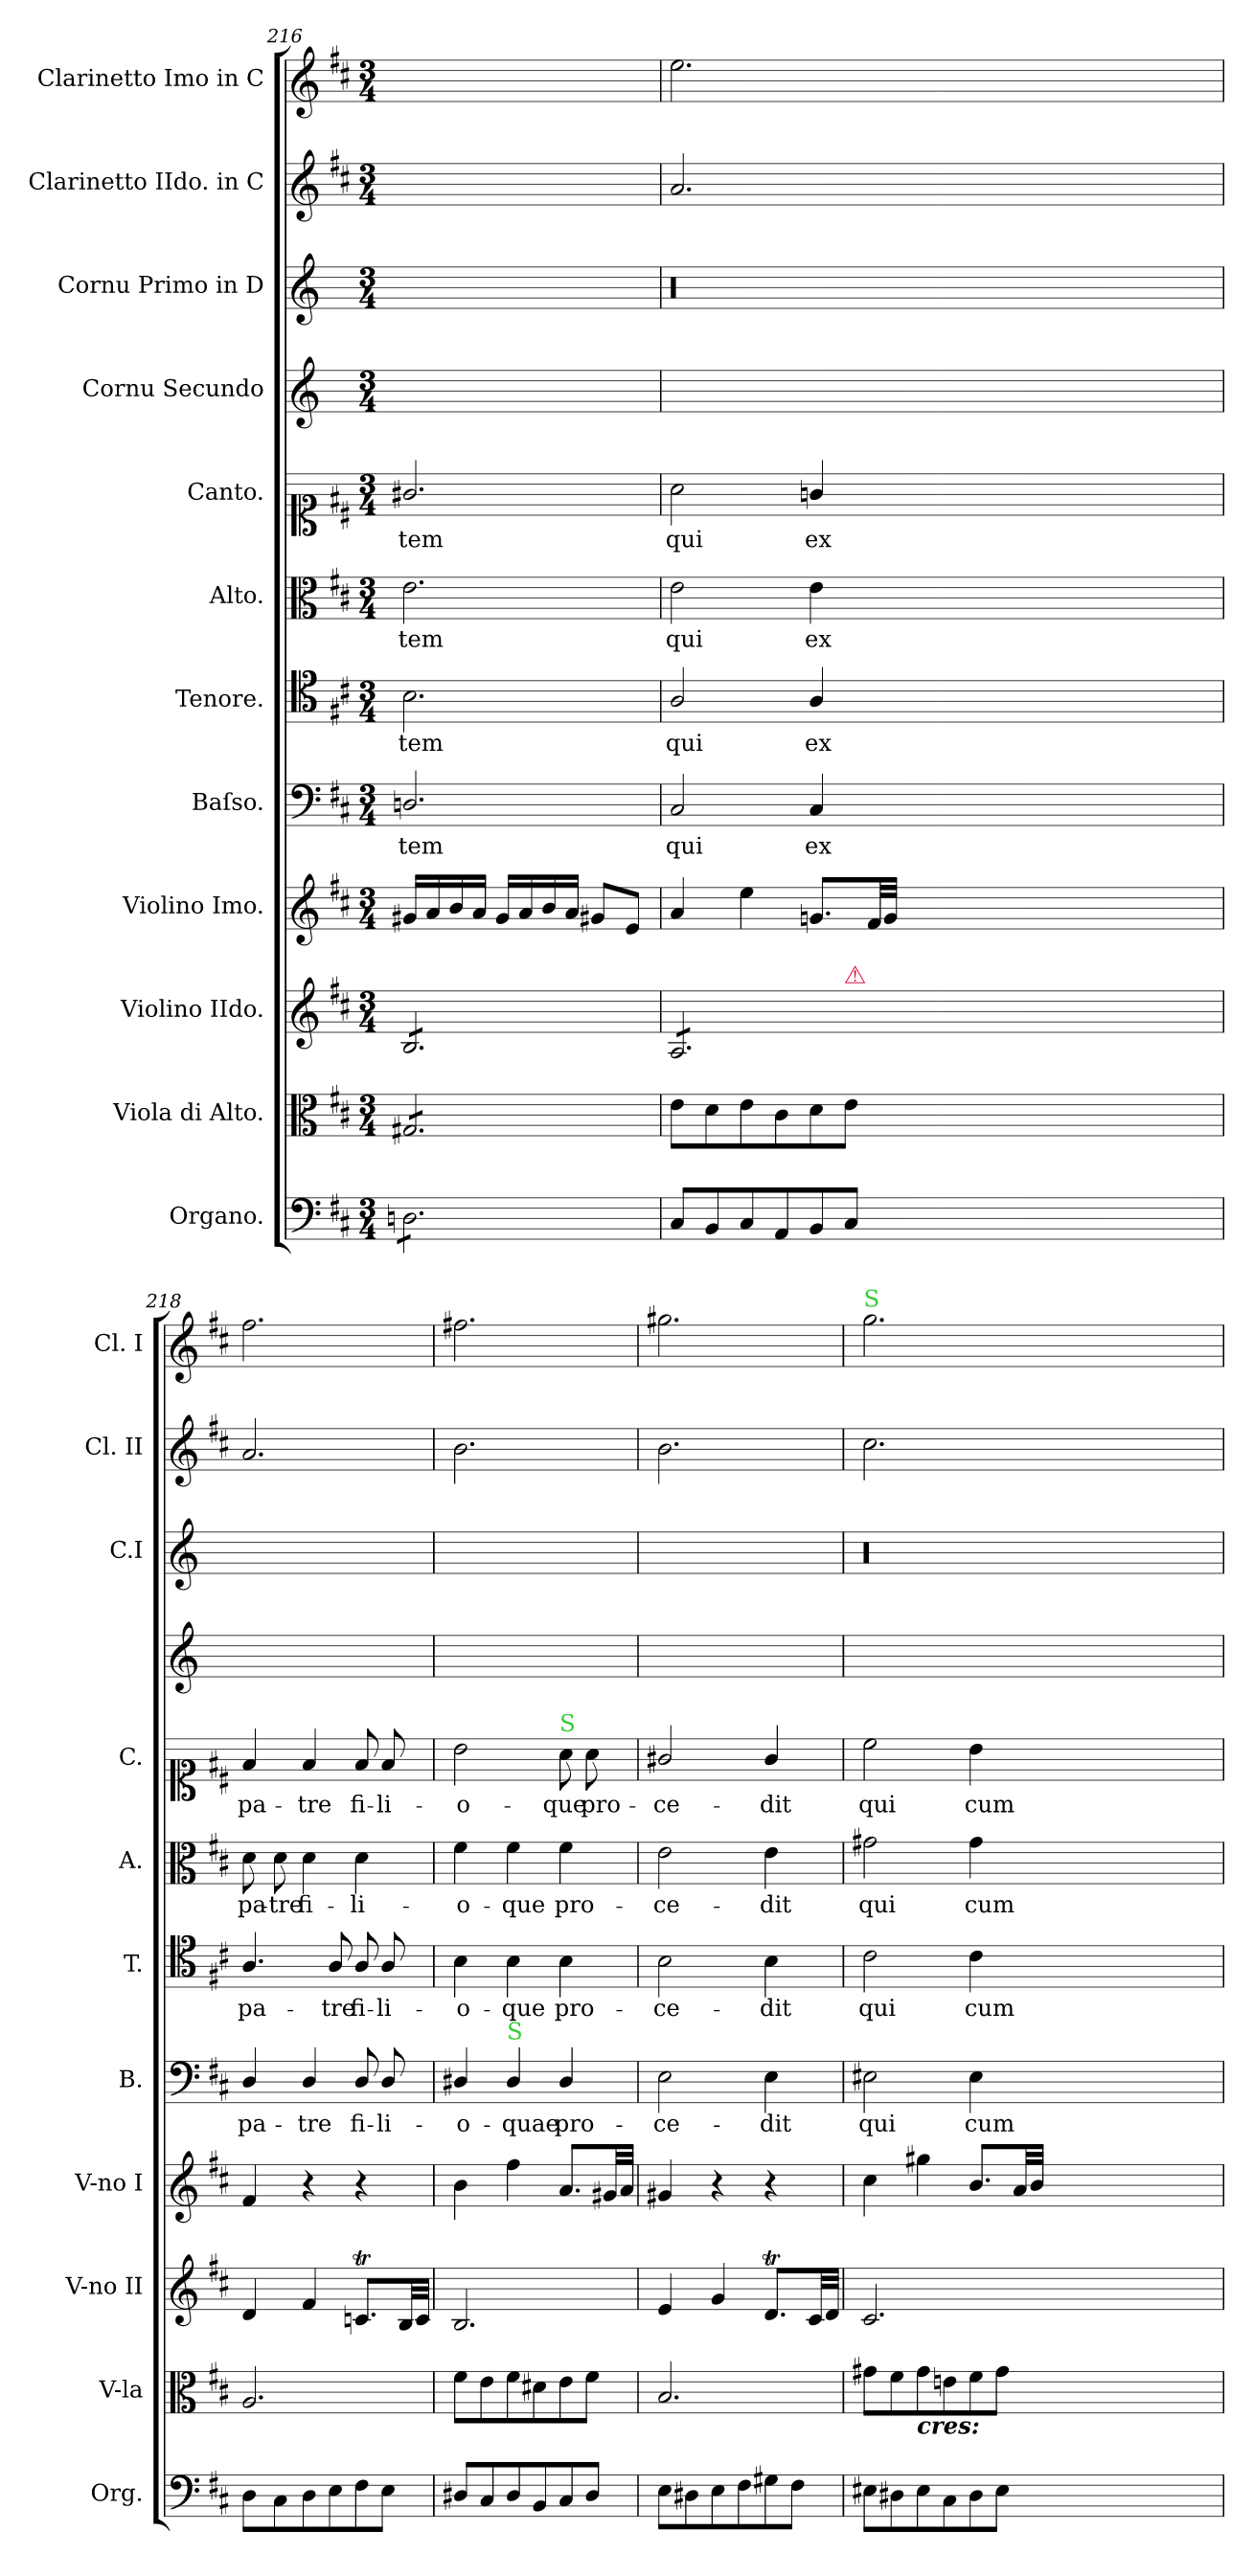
**kern	**kern	**kern	**kern	**kern	**text	**kern	**text	**kern	**text	**kern	**text	**kern	**kern	**kern	**kern
*part12	*part11	*part10	*part9	*part8	*part8	*part7	*part7	*part6	*part6	*part5	*part5	*part4	*part3	*part2	*part1
*staff12	*staff11	*staff10	*staff9	*staff8	*staff8	*staff7	*staff7	*staff6	*staff6	*staff5	*staff5	*staff4	*staff3	*staff2	*staff1
*I"Organo.	*I"Viola di Alto.	*I"Violino IIdo.	*I"Violino Imo.	*I"Baſso.	*	*I"Tenore.	*	*I"Alto.	*	*I"Canto.	*	*I"Cornu Secundo	*I"Cornu Primo in D	*I"Clarinetto IIdo. in C	*I"Clarinetto Imo in C
*I'Org.	*I'V-la	*I'V-no II	*I'V-no I	*I'B.	*	*I'T.	*	*I'A.	*	*I'C.	*	*	*I'C.I	*I'Cl. II	*I'Cl. I
*clefF4	*clefC3	*clefG2	*clefG2	*clefF4	*	*clefC4	*	*clefC3	*	*clefC1	*	*clefG2	*clefG2	*clefG2	*clefG2
*	*	*	*	*	*	*	*	*	*	*	*	*ITrd6c10	*ITrd6c10	*	*
*k[f#c#]	*k[f#c#]	*k[f#c#]	*k[f#c#]	*k[f#c#]	*	*k[f#c#]	*	*k[f#c#]	*	*k[f#c#]	*	*k[f#c#]	*k[f#c#]	*k[f#c#]	*k[f#c#]
*M3/4	*M3/4	*M3/4	*M3/4	*M3/4	*	*M3/4	*	*M3/4	*	*M3/4	*	*M3/4	*M3/4	*M3/4	*M3/4
=216	=216	=216	=216	=216	=216	=216	=216	=216	=216	=216	=216	=216	=216	=216	=216
*tremolo	*	*	*	*	*	*	*	*	*	*	*	*	*	*	*
*	*tremolo	*	*	*	*	*	*	*	*	*	*	*	*	*	*
*	*	*tremolo	*	*	*	*	*	*	*	*	*	*	*	*	*
8Dn\L	8G#X/L	8B/L	16g#X/LL	2.Dn/	-tem	2.B\	-tem	2.e\	-tem	2.g#X/	-tem	2.ryy	2.ryy	2.ryy	2.ryy
.	.	.	16a/	.	.	.	.	.	.	.	.	.	.	.	.
8Dn\	8G#X/	8B/	16b/	.	.	.	.	.	.	.	.	.	.	.	.
.	.	.	16a/JJ	.	.	.	.	.	.	.	.	.	.	.	.
8Dn\	8G#X/	8B/	16g#/LL	.	.	.	.	.	.	.	.	.	.	.	.
.	.	.	16a/	.	.	.	.	.	.	.	.	.	.	.	.
8Dn\	8G#X/	8B/	16b/	.	.	.	.	.	.	.	.	.	.	.	.
.	.	.	16a/JJ	.	.	.	.	.	.	.	.	.	.	.	.
8Dn\	8G#X/	8B/	8g#X/L	.	.	.	.	.	.	.	.	.	.	.	.
8Dn\J	8G#X/J	8B/J	8e/J	.	.	.	.	.	.	.	.	.	.	.	.
*	*Xtremolo	*	*	*	*	*	*	*	*	*	*	*	*	*	*
*Xtremolo	*	*	*	*	*	*	*	*	*	*	*	*	*	*	*
=217	=217	=217	=217	=217	=217	=217	=217	=217	=217	=217	=217	=217	=217	=217	=217
!	!	!	!	!	!	!	!	!	!	!	!	!	!LO:N:vis=00	!	!
*	*	*^	*	*	*	*	*	*	*	*	*	*	*	*	*
8C#/L	8e\L	8A/L	2ryy	4a/	2C#/	qui	2A/	qui	2e\	qui	2a\	qui	2.ryy	0.r	2.a/	2.ee\
8BB/	8d\	8A/	.	.	.	.	.	.	.	.	.	.	.	.	.	.
8C#/	8e\	8A/	.	4ee\	.	.	.	.	.	.	.	.	.	.	.	.
8AA/	8c#\	8A/	.	.	.	.	.	.	.	.	.	.	.	.	.	.
8BB/	8d\	8A/	8ryy	8.gn/L	4C#/	ex	4A/	ex	4e\	ex	4gn/	ex	.	.	.	.
!	!	!	!LO:TX:a:color=crimson:t=⚠	!	!	!	!	!	!	!	!	!	!	!	!	!
8C#/J	8e\J	8A/J	1ryy	.	.	.	.	.	.	.	.	.	.	.	.	.
*	*	*Xtremolo	*	*	*	*	*	*	*	*	*	*	*	*	*	*
.	.	.	.	32f#/LL	.	.	.	.	.	.	.	.	.	.	.	.
.	.	.	.	32g/JJJ	.	.	.	.	.	.	.	.	.	.	.	.
0ryy	0ryy	0ryy	.	0ryy	0ryy	.	0ryy	.	0ryy	.	0ryy	.	0ryy	.	0ryy	0ryy
.	.	.	1ryy	.	.	.	.	.	.	.	.	.	.	.	.	.
.	.	.	4.ryy	.	.	.	.	.	.	.	.	.	.	.	.	.
4ryy	4ryy	4ryy	.	4ryy	4ryy	.	4ryy	.	4ryy	.	4ryy	.	4ryy	.	4ryy	4ryy
*	*	*v	*v	*	*	*	*	*	*	*	*	*	*	*	*	*
=218	=218	=218	=218	=218	=218	=218	=218	=218	=218	=218	=218	=218	=218	=218	=218
8D\L	2.A/	4d/	4f#/	4D/	pa-	4.A/	pa-	8d\	pa-	4f#/	pa-	2.ryy	2.ryy	2.a/	2.ff#\
8C#\	.	.	.	.	.	.	.	8d\	-tre	.	.	.	.	.	.
8D\	.	4f#/	4r	4D/	-tre	.	.	4d\	fi-	4f#/	-tre	.	.	.	.
8E\	.	.	.	.	.	8A/	-tre	.	.	.	.	.	.	.	.
8F#\	.	8.cnT/L	4r	8D/	fi-	8A/	fi-	4d\	-li-	8f#/	fi-	.	.	.	.
8E\J	.	.	.	8D/	-li-	8A/	-li-	.	.	8f#/	-li-	.	.	.	.
.	.	32B/LL	.	.	.	.	.	.	.	.	.	.	.	.	.
.	.	32c/JJJ	.	.	.	.	.	.	.	.	.	.	.	.	.
=219	=219	=219	=219	=219	=219	=219	=219	=219	=219	=219	=219	=219	=219	=219	=219
8D#X/L	8f#\L	2.B/	4b\	4D#X/	-o-	4B\	-o-	4f#\	-o-	2b\	-o-	2.ryy	2.ryy	2.b\	2.ff#X\
8C#/	8e\	.	.	.	.	.	.	.	.	.	.	.	.	.	.
!	!	!	!	!LO:TX:a:color=limegreen:t=S	!	!	!	!	!	!	!	!	!	!	!
8D#/	8f#\	.	4ff#\	4D#/	-quae	4B\	-que	4f#\	-que	.	.	.	.	.	.
8BB/	8d#X\	.	.	.	.	.	.	.	.	.	.	.	.	.	.
!	!	!	!	!	!	!	!	!	!	!LO:TX:a:color=limegreen:t=S	!	!	!	!	!
8C#/	8e\	.	8.a/L	4D#/	pro-	4B\	pro-	4f#\	pro-	8a\	-que	.	.	.	.
8D#/J	8f#\J	.	.	.	.	.	.	.	.	8a\	pro-	.	.	.	.
.	.	.	32g#X/LL	.	.	.	.	.	.	.	.	.	.	.	.
.	.	.	32a/JJJ	.	.	.	.	.	.	.	.	.	.	.	.
=220	=220	=220	=220	=220	=220	=220	=220	=220	=220	=220	=220	=220	=220	=220	=220
8E\L	2.B/	4e/	4g#X/	2E\	-ce-	2B\	-ce-	2e\	-ce-	2g#X/	-ce-	2.ryy	2.ryy	2.b\	2.gg#X\
8D#X\	.	.	.	.	.	.	.	.	.	.	.	.	.	.	.
8E\	.	4g/	4r	.	.	.	.	.	.	.	.	.	.	.	.
8F#\	.	.	.	.	.	.	.	.	.	.	.	.	.	.	.
8G#X\	.	8.dT/L	4r	4E\	-dit	4B\	-dit	4e\	-dit	4g#/	-dit	.	.	.	.
8F#\J	.	.	.	.	.	.	.	.	.	.	.	.	.	.	.
.	.	32c#/LL	.	.	.	.	.	.	.	.	.	.	.	.	.
.	.	32d/JJJ	.	.	.	.	.	.	.	.	.	.	.	.	.
=221	=221	=221	=221	=221	=221	=221	=221	=221	=221	=221	=221	=221	=221	=221	=221
!	!	!	!	!	!	!	!	!	!	!	!	!	!	!	!LO:TX:a:color=limegreen:t=S
!	!	!	!	!	!	!	!	!	!	!	!	!	!LO:N:vis=00	!	!
8E#X\L	8g#X\L	2.c#/	4cc#\	2E#X\	qui	2c#\	qui	2g#X\	qui	2cc#\	qui	2.ryy	0.r	2.cc#\	2.gg\
8D#X\	8f#\	.	.	.	.	.	.	.	.	.	.	.	.	.	.
!	!LO:TX:b:Bi:t=cres&colon;	!	!	!	!	!	!	!	!	!	!	!	!	!	!
8E#\	8g#\	.	4gg#X\	.	.	.	.	.	.	.	.	.	.	.	.
8C#\	8en\	.	.	.	.	.	.	.	.	.	.	.	.	.	.
8D#\	8f#\	.	8.b/L	4E#\	cum	4c#\	cum	4g#\	cum	4b\	cum	.	.	.	.
8E#\J	8g#\J	.	.	.	.	.	.	.	.	.	.	.	.	.	.
.	.	.	32a/LL	.	.	.	.	.	.	.	.	.	.	.	.
.	.	.	32b/JJJ	.	.	.	.	.	.	.	.	.	.	.	.
0ryy	0ryy	0ryy	0ryy	0ryy	.	0ryy	.	0ryy	.	0ryy	.	0ryy	.	0ryy	0ryy
4ryy	4ryy	4ryy	4ryy	4ryy	.	4ryy	.	4ryy	.	4ryy	.	4ryy	.	4ryy	4ryy
=	=	=	=	=	=	=	=	=	=	=	=	=	=	=	=
*-	*-	*-	*-	*-	*-	*-	*-	*-	*-	*-	*-	*-	*-	*-	*-
